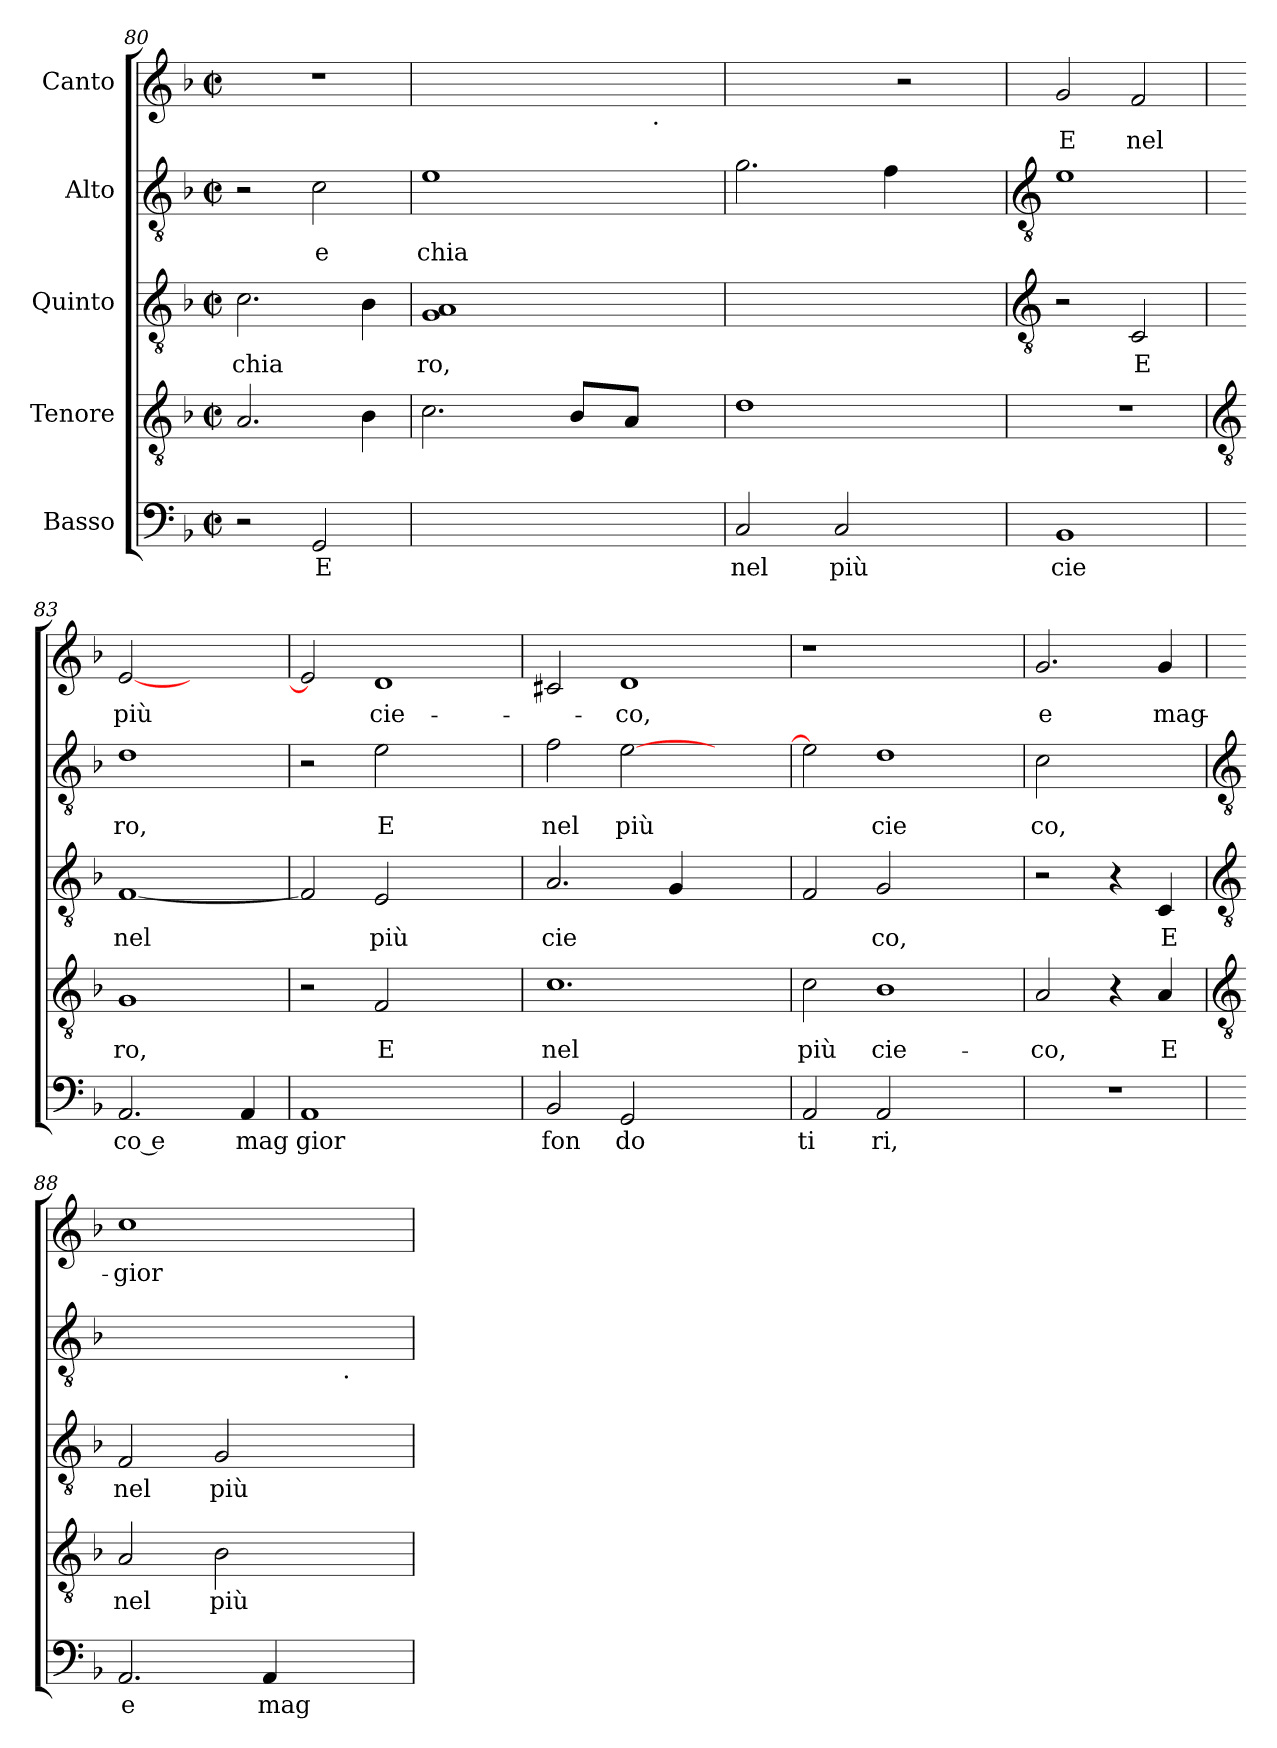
**kern	**text	**kern	**text	**kern	**text	**kern	**text	**kern	**text
*part5	*part5	*part4	*part4	*part3	*part3	*part2	*part2	*part1	*part1
*staff5	*staff5	*staff4	*staff4	*staff3	*staff3	*staff2	*staff2	*staff1	*staff1
*I"Basso	*	*I"Tenore	*	*I"Quinto	*	*I"Alto	*	*I"Canto	*
*clefF4	*	*clefGv2	*	*clefGv2	*	*clefGv2	*	*clefG2	*
*ITrd-3c-5	*	*ITrd-3c-5	*	*	*	*ITrd-3c-5	*	*ITrd-3c-5	*
*k[b-e-]	*	*k[b-e-]	*	*k[b-]	*	*k[b-e-]	*	*k[b-e-]	*
*B-:	*	*B-:	*	*F:	*	*B-:	*	*B-:	*
*M2/2	*	*M2/2	*	*M2/2	*	*M2/2	*	*M2/2	*
*met(c|)	*	*met(c|)	*	*met(c|)	*	*met(c|)	*	*met(c|)	*
=80	=80	=80	=80	=80	=80	=80	=80	=80	=80
!	!	!	!	!	!LO:LY:b	!	!	!	!
2r	.	2.d/	.	2.c\	chia	2r	.	1r	.
!	!LO:LY:b	!	!	!	!	!	!LO:LY:b	!	!
2C/	E	.	.	.	.	2f\	e	.	.
.	.	4e-\	.	4B-\	.	.	.	.	.
=81	=81	=81	=81	=81	=81	=81	=81	=81	=81
!	!	!	!	!	!LO:LY:b	!	!LO:LY:b	!	!
4ryy	.	2.f\	.	1G 1A	ro,	1a	chia	4ryy	.
4ryy	.	.	.	.	.	.	.	4ryy	.
4ryy	.	.	.	.	.	.	.	4ryy	.
4ryy	.	8e-/L	.	.	.	.	.	32ryy	.
.	.	.	.	.	.	.	.	32ryy	.
.	.	.	.	.	.	.	.	32ryy	.
.	.	.	.	.	.	.	.	32ryy	.
.	.	8d/J	.	.	.	.	.	32ryy	.
.	.	.	.	.	.	.	.	32ryy	.
!	!	!	!	!	!	!	!	!LO:TX:b:t=.	!
.	.	.	.	.	.	.	.	32ryy	.
.	.	.	.	.	.	.	.	4ryy	.
8..ryy	.	8..ryy	.	8..ryy	.	8..ryy	.	.	.
!!LO:LB:g=z
=81A	=81A	=81A	=81A	=81A	=81A	=81A	=81A	=81A	=81A
!	!LO:LY:b	!	!	!	!	!	!	!	!
2F/	nel	1g	.	4ryy	.	2.cc\	.	4ryy	.
.	.	.	.	4ryy	.	.	.	4ryy	.
!	!LO:LY:b	!	!	!	!	!	!	!	!
2F/	più	.	.	4ryy	.	.	.	4ryy	.
.	.	.	.	4ryy	.	4b-\	.	32ryy	.
.	.	.	.	.	.	.	.	2r	.
4ryy	.	4ryy	.	4ryy	.	4ryy	.	.	.
32ryy	.	32ryy	.	32ryy	.	32ryy	.	.	.
!!LO:LB:g=z
=82A	=82A	=82A	=82A	=82A	=82A	=82A	=82A	=82A	=82A
*	*	*	*	*clefGv2	*	*clefGv2	*	*	*
!	!LO:LY:b	!	!	!	!	!	!	!	!LO:LY:b
1E-	cie	1r	.	2r	.	1a	.	2cc/	E
!	!	!	!	!	!LO:LY:b	!	!	!	!LO:LY:b
.	.	.	.	2C/	E	.	.	2b-/	nel
!!LO:LB:g=z
=83A	=83A	=83A	=83A	=83A	=83A	=83A	=83A	=83A	=83A
*	*	*clefGv2	*	*	*	*	*	*	*
!	!LO:LY:b	!	!LO:LY:b	!	!LO:LY:b	!	!LO:LY:b	!	!LO:LY:b
2.D/	co e	1c	ro,	[1F	nel	1g	ro,	[2a/	più
.	.	.	.	.	.	.	.	2ryy	.
!	!LO:LY:b	!	!	!	!	!	!	!	!
4D/	mag	.	.	.	.	.	.	.	.
!!LO:LB:g=z
=84	=84	=84	=84	=84	=84	=84	=84	=84	=84
!	!LO:LY:b	!	!	!	!	!	!	!	!
1D	gior	2r	.	2F/]	.	2r	.	2a/]	.
!	!	!	!LO:LY:b	!	!LO:LY:b	!	!LO:LY:b	!	!LO:LY:b
.	.	2B-/	E	2E/	più	2a\	E	1g	cie-
2ryy	.	2ryy	.	2ryy	.	2ryy	.	.	.
=85	=85	=85	=85	=85	=85	=85	=85	=85	=85
!	!LO:LY:b	!	!LO:LY:b	!	!LO:LY:b	!	!LO:LY:b	!	!
2E-/	fon	1.f	nel	2.A/	cie	2b-\	nel	2f#X/	.
!	!LO:LY:b	!	!	!	!	!	!LO:LY:b	!	!LO:LY:b
2C/	do	.	.	.	.	[2a\	più	1g	-co,
.	.	.	.	4G/	.	.	.	.	.
2ryy	.	.	.	2ryy	.	2ryy	.	.	.
=86	=86	=86	=86	=86	=86	=86	=86	=86	=86
!	!LO:LY:b	!	!LO:LY:b	!	!	!	!	!	!
2D/	ti	2f\	più	2F/	.	2a\]	.	1r	.
!	!LO:LY:b	!	!LO:LY:b	!	!LO:LY:b	!	!LO:LY:b	!	!
2D/	ri,	1e-	cie-	2G/	co,	1g	cie	.	.
2ryy	.	.	.	2ryy	.	.	.	2ryy	.
!!LO:LB:g=z
=87	=87	=87	=87	=87	=87	=87	=87	=87	=87
!	!	!	!LO:LY:b	!	!	!	!LO:LY:b	!	!LO:LY:b
1r	.	2d/	-co,	2r	.	2f\	co,	2.cc/	e
.	.	4r	.	4r	.	2ryy	.	.	.
!	!	!	!LO:LY:b	!	!LO:LY:b	!	!	!	!LO:LY:b
.	.	4d/	E	4C/	E	.	.	4cc/	mag-
!!LO:LB:g=z
=88	=88	=88	=88	=88	=88	=88	=88	=88	=88
*	*	*clefGv2	*	*clefGv2	*	*clefGv2	*	*	*
!	!LO:LY:b	!	!LO:LY:b	!	!LO:LY:b	!	!	!	!LO:LY:b
2.D/	e	2d/	nel	2F/	nel	4ryy	.	1ff	-gior
.	.	.	.	.	.	4ryy	.	.	.
!	!	!	!LO:LY:b	!	!LO:LY:b	!	!	!	!
.	.	2e-\	più	2G/	più	4ryy	.	.	.
!	!LO:LY:b	!	!	!	!	!	!	!	!
4D/	mag	.	.	.	.	32ryy	.	.	.
.	.	.	.	.	.	32ryy	.	.	.
.	.	.	.	.	.	32ryy	.	.	.
.	.	.	.	.	.	32ryy	.	.	.
.	.	.	.	.	.	32ryy	.	.	.
.	.	.	.	.	.	32ryy	.	.	.
!	!	!	!	!	!	!LO:TX:b:t=.	!	!	!
.	.	.	.	.	.	32ryy	.	.	.
.	.	.	.	.	.	4ryy	.	.	.
8..ryy	.	8..ryy	.	8..ryy	.	.	.	8..ryy	.
=	=	=	=	=	=	=	=	=	=
*-	*-	*-	*-	*-	*-	*-	*-	*-	*-
